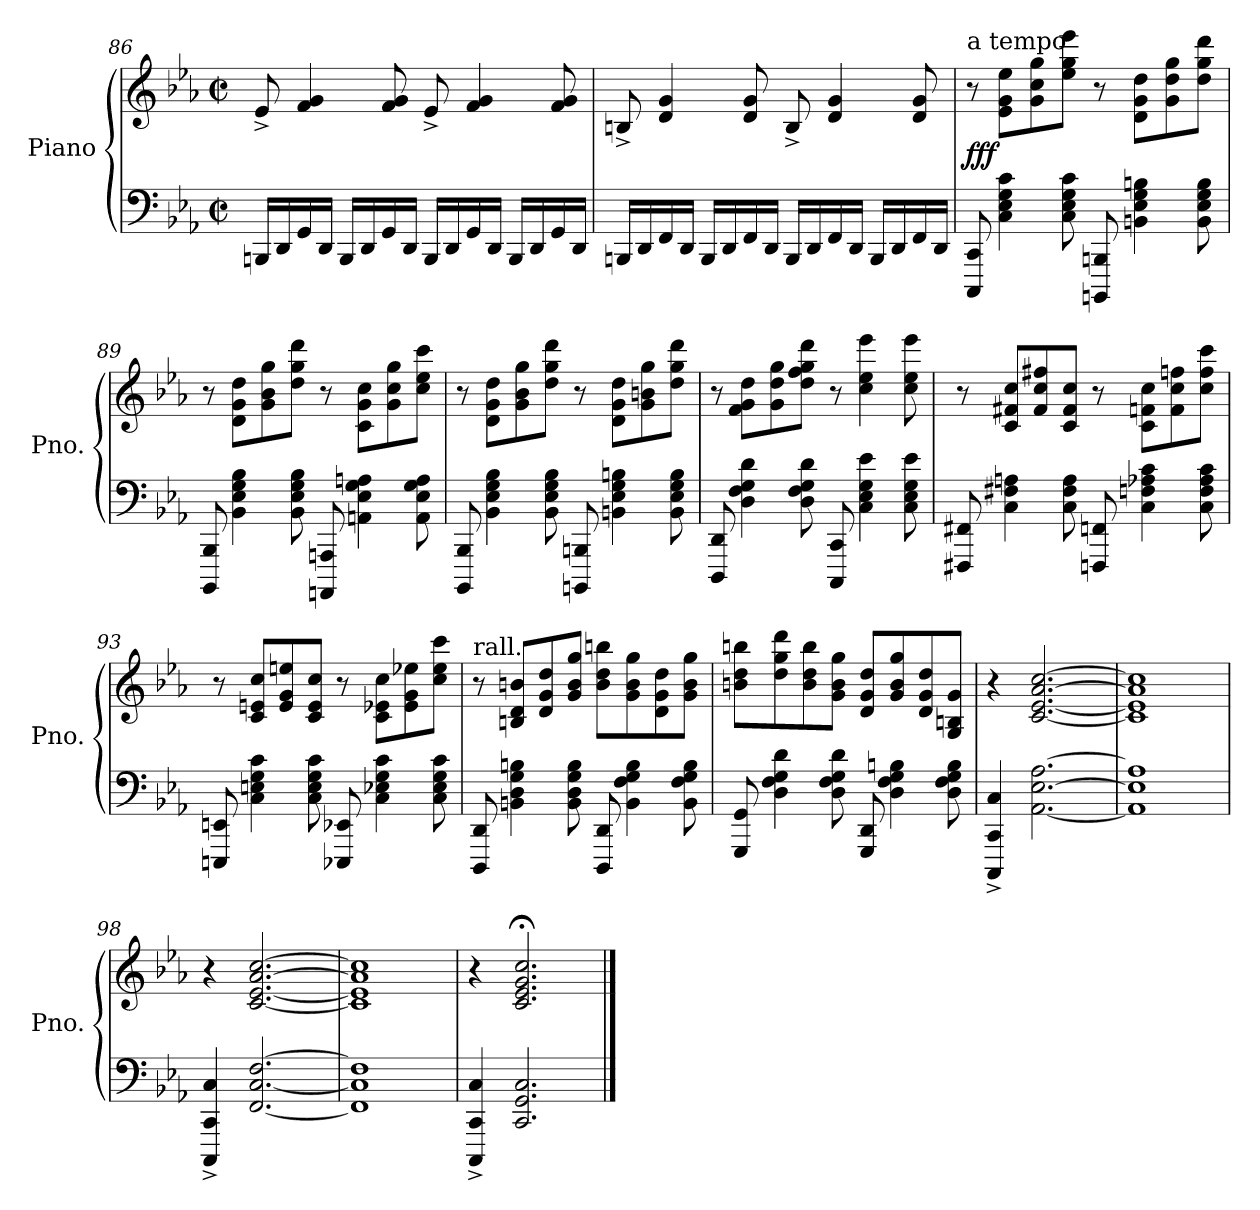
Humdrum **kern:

**kern	**kern	**dynam
*part1	*part1	*part1
*staff2	*staff1	*staff1/2
*I"Piano	*	*
*I'Pno.	*	*
!!LO:LB:g=z
*clefF4	*clefG2	*
*k[b-e-a-]	*k[b-e-a-]	*
*M2/2	*M2/2	*
*met(c|)	*met(c|)	*
=86	=86	=86
16BBBn/LL	8e-^/	.
16DD/	.	.
16GG/	4f/ 4g/	.
16DD/JJ	.	.
16BBB/LL	.	.
16DD/	.	.
16GG/	8f/ 8g/	.
16DD/JJ	.	.
16BBB/LL	8e-^/	.
16DD/	.	.
16GG/	4f/ 4g/	.
16DD/JJ	.	.
16BBB/LL	.	.
16DD/	.	.
16GG/	8f/ 8g/	.
16DD/JJ	.	.
=87	=87	=87
16BBBn/LL	8Bn^/	.
16DD/	.	.
16FF/	4d/ 4g/	.
16DD/JJ	.	.
16BBB/LL	.	.
16DD/	.	.
16FF/	8d/ 8g/	.
16DD/JJ	.	.
16BBB/LL	8B^/	.
16DD/	.	.
16FF/	4d/ 4g/	.
16DD/JJ	.	.
16BBB/LL	.	.
16DD/	.	.
16FF/	8d/ 8g/	.
16DD/JJ	.	.
!!LO:LB:g=z
=88	=88	=88
*	*MM133	*
!	!LO:TX:a:t=a tempo	!
!	!	!LO:DY:b
8CCC/ 8CC/	8r	fff
4C\ 4E-\ 4G\ 4c\	8e-\ 8g\ 8ee-\L	.
.	8g\ 8cc\ 8gg\	.
8C\ 8E-\ 8G\ 8c\	8ee-\ 8gg\ 8eee-\J	.
8BBBBn/ 8BBBn/	8r	.
4BBn\ 4E-\ 4G\ 4Bn\	8d\ 8g\ 8dd\L	.
.	8g\ 8dd\ 8gg\	.
8BB\ 8E-\ 8G\ 8B\	8dd\ 8gg\ 8ddd\J	.
=89	=89	=89
8BBBB-/ 8BBB-/	8r	.
4BB-\ 4E-\ 4G\ 4B-\	8d\ 8g\ 8dd\L	.
.	8g\ 8b-\ 8gg\	.
8BB-\ 8E-\ 8G\ 8B-\	8dd\ 8gg\ 8ddd\J	.
8AAAAn/ 8AAAn/	8r	.
4AAn\ 4E-\ 4G\ 4An\	8c\ 8g\ 8cc\L	.
.	8g\ 8cc\ 8gg\	.
8AA\ 8E-\ 8G\ 8A\	8cc\ 8ee-\ 8ccc\J	.
=90	=90	=90
8BBBB-/ 8BBB-/	8r	.
4BB-\ 4E-\ 4G\ 4B-\	8d\ 8g\ 8dd\L	.
.	8g\ 8b-\ 8gg\	.
8BB-\ 8E-\ 8G\ 8B-\	8dd\ 8gg\ 8ddd\J	.
8BBBBn/ 8BBBn/	8r	.
4BBn\ 4E-\ 4G\ 4Bn\	8d\ 8g\ 8dd\L	.
.	8g\ 8bn\ 8gg\	.
8BB\ 8E-\ 8G\ 8B\	8dd\ 8gg\ 8ddd\J	.
=91	=91	=91
8DDD/ 8DD/	8r	.
4D\ 4F\ 4G\ 4d\	8f\ 8g\ 8dd\L	.
.	8g\ 8dd\ 8gg\	.
8D\ 8F\ 8G\ 8d\	8dd\ 8ff\ 8gg\ 8ddd\J	.
8CCC/ 8CC/	8r	.
4C\ 4E-\ 4G\ 4e-\	4cc\ 4ee-\ 4eee-\	.
8C\ 8E-\ 8G\ 8e-\	8cc\ 8ee-\ 8eee-\	.
!!LO:PB:g=z
=92	=92	=92
8FFF#X/ 8FF#X/	8r	.
4C\ 4F#X\ 4An\	8c/ 8f#X/ 8cc/L	.
.	8f#/ 8cc/ 8ff#X/	.
8C\ 8F#\ 8A\	8c/ 8f#/ 8cc/J	.
8FFFn/ 8FFn/	8r	.
4C\ 4Fn\ 4A-X\ 4c\	8c\ 8fn\ 8cc\L	.
.	8f\ 8cc\ 8ffn\	.
8C\ 8F\ 8A-\ 8c\	8cc\ 8ff\ 8ccc\J	.
=93	=93	=93
8EEEn/ 8EEn/	8r	.
4C\ 4En\ 4G\ 4c\	8c/ 8en/ 8cc/L	.
.	8e/ 8g/ 8een/	.
8C\ 8E\ 8G\ 8c\	8c/ 8e/ 8cc/J	.
8EEE-X/ 8EE-X/	8r	.
4C\ 4E-X\ 4G\ 4c\	8c\ 8e-X\ 8cc\L	.
.	8e-\ 8g\ 8ee-X\	.
8C\ 8E-\ 8G\ 8c\	8cc\ 8ee-\ 8ccc\J	.
=94	=94	=94
*	*MM125	*
!	!LO:TX:a:t=rall.	!
8DDD/ 8DD/	8r	.
4BBn\ 4D\ 4G\ 4Bn\	8Bn/ 8d/ 8bn/L	.
.	8d/ 8g/ 8dd/	.
8BB\ 8D\ 8G\ 8B\	8g/ 8b/ 8gg/J	.
*	*MM117	*
8DDD/ 8DD/	8b\ 8dd\ 8bbn\L	.
4BB\ 4F\ 4G\ 4B\	8g\ 8b\ 8gg\	.
.	8d\ 8g\ 8dd\	.
8BB\ 8F\ 8G\ 8B\	8g\ 8b\ 8gg\J	.
!!LO:LB:g=z
=95	=95	=95
8GGG/ 8GG/	8bn\ 8dd\ 8bbn\L	.
4D\ 4F\ 4G\ 4d\	8dd\ 8gg\ 8ddd\	.
.	8b\ 8dd\ 8bb\	.
*	*MM104	*
8D\ 8F\ 8G\ 8d\	8g\ 8b\ 8gg\J	.
8GGG/ 8DD/	8d/ 8g/ 8dd/L	.
4D\ 4F\ 4G\ 4Bn\	8g/ 8b/ 8gg/	.
.	8d/ 8g/ 8dd/	.
8D\ 8F\ 8G\ 8B\	8G/ 8Bn/ 8g/J	.
=96	=96	=96
*	*MM95	*
4CCC/^ 4CC/^ 4C/^	4r	.
[2.AA-\ [2.E-\ [2.A-\	[2.c/ [2.e-/ [2.a-/ [2.cc/	.
=97	=97	=97
1AA-] 1E-] 1A-]	1c] 1e-] 1a-] 1cc]	.
=98	=98	=98
4CCC/^ 4CC/^ 4C/^	4r	.
[2.FF/ [2.C/ [2.F/	[2.c/ [2.e-/ [2.a-/ [2.cc/	.
=99	=99	=99
1FF] 1C] 1F]	1c] 1e-] 1a-] 1cc]	.
=100	=100	=100
4CCC/^ 4CC/^ 4C/^	4r	.
2.CC/ 2.GG/ 2.C/	2.c/;< 2.e-/;< 2.g/;< 2.cc/;<	.
==	==	==
*-	*-	*-
